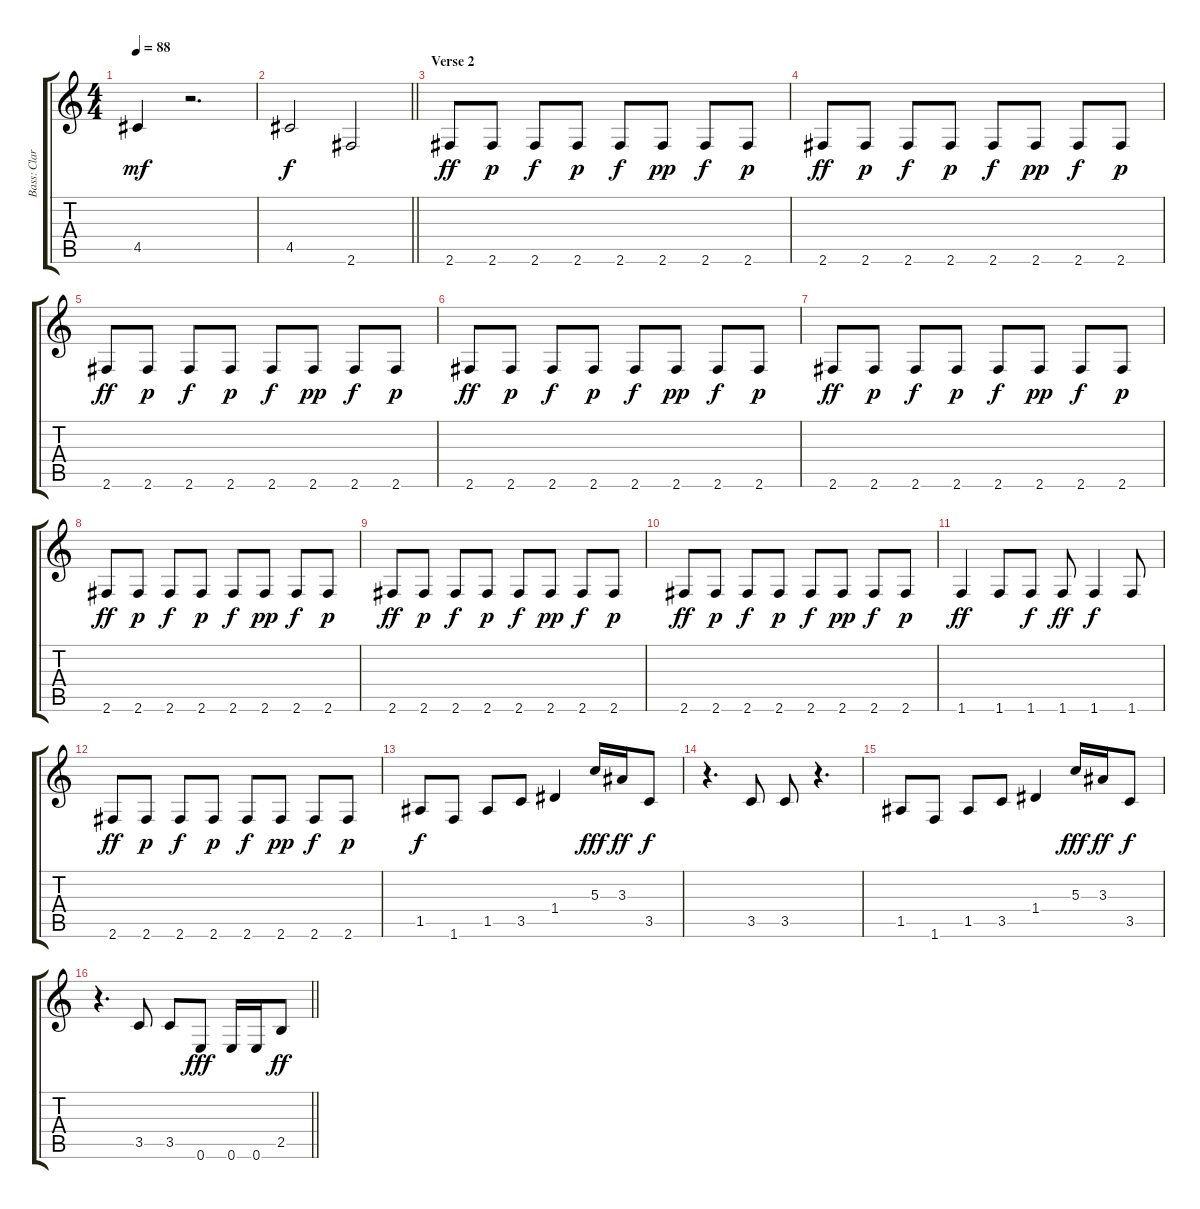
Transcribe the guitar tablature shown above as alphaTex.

\track ("Bass: Clarence Isabell" "Bass: Clar") {instrument electricbassfinger}
\staff {score tabs}
\tuning (E4 B3 G3 D3 A2 E2) {hide}
\ts (4 4)
\tempo 88
\clef g2
\ks c
4.5.4{dy mf} r.2{d} |
\barLineRight lightlight
4.5.2{dy f} 2.6.2 |
\section ("" "Verse 2")
2.6.8{dy ff} 2.6.8{dy p} 2.6.8{dy f} 2.6.8{dy p} 2.6.8{dy f} 2.6.8{dy pp} 2.6.8{dy f} 2.6.8{dy p} |
2.6.8{dy ff} 2.6.8{dy p} 2.6.8{dy f} 2.6.8{dy p} 2.6.8{dy f} 2.6.8{dy pp} 2.6.8{dy f} 2.6.8{dy p} |
2.6.8{dy ff} 2.6.8{dy p} 2.6.8{dy f} 2.6.8{dy p} 2.6.8{dy f} 2.6.8{dy pp} 2.6.8{dy f} 2.6.8{dy p} |
2.6.8{dy ff} 2.6.8{dy p} 2.6.8{dy f} 2.6.8{dy p} 2.6.8{dy f} 2.6.8{dy pp} 2.6.8{dy f} 2.6.8{dy p} |
2.6.8{dy ff} 2.6.8{dy p} 2.6.8{dy f} 2.6.8{dy p} 2.6.8{dy f} 2.6.8{dy pp} 2.6.8{dy f} 2.6.8{dy p} |
2.6.8{dy ff} 2.6.8{dy p} 2.6.8{dy f} 2.6.8{dy p} 2.6.8{dy f} 2.6.8{dy pp} 2.6.8{dy f} 2.6.8{dy p} |
2.6.8{dy ff} 2.6.8{dy p} 2.6.8{dy f} 2.6.8{dy p} 2.6.8{dy f} 2.6.8{dy pp} 2.6.8{dy f} 2.6.8{dy p} |
2.6.8{dy ff} 2.6.8{dy p} 2.6.8{dy f} 2.6.8{dy p} 2.6.8{dy f} 2.6.8{dy pp} 2.6.8{dy f} 2.6.8{dy p} |
1.6.4{dy ff} 1.6.8 1.6.8{dy f} 1.6.8{dy ff} 1.6.4{dy f} 1.6.8 |
2.6.8{dy ff} 2.6.8{dy p} 2.6.8{dy f} 2.6.8{dy p} 2.6.8{dy f} 2.6.8{dy pp} 2.6.8{dy f} 2.6.8{dy p} |
1.5.8{dy f} 1.6.8 1.5.8 3.5.8 1.4.4 5.3.16{dy fff} 3.3.16{dy ff} 3.5.8{dy f} |
r.4{d} 3.5.8 3.5.8 r.4{d} |
1.5.8 1.6.8 1.5.8 3.5.8 1.4.4 5.3.16{dy fff} 3.3.16{dy ff} 3.5.8{dy f} |
\barLineRight lightlight
r.4{d} 3.5.8 3.5.8 0.6.8{dy fff} 0.6.16 0.6.16 2.5.8{dy ff}
